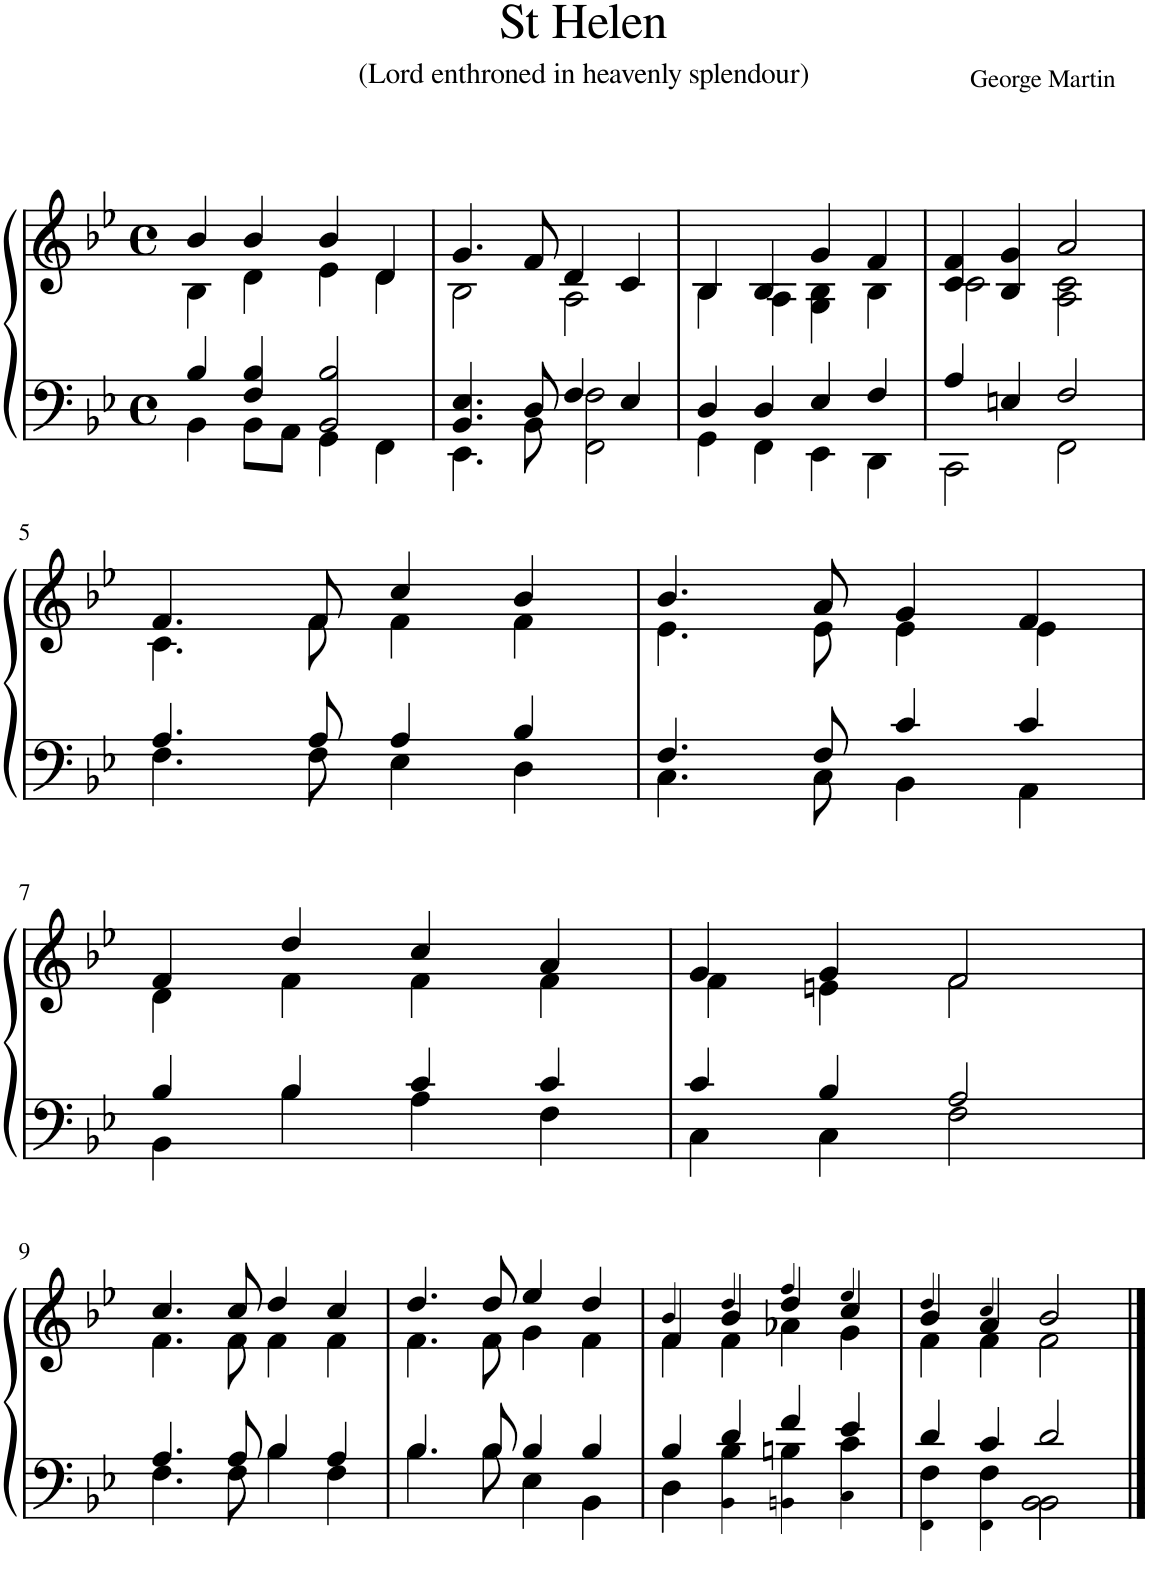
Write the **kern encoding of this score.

**kern	**kern
*part1	*part1
*staff2	*staff1
*I"Organ	*
*clefF4	*clefG2
*k[b-e-]	*k[b-e-]
*M4/4	*M4/4
*met(c)	*met(c)
=1	=1
*^	*^
4B-/	4BB-\	4b-/	4B-\
4F/ 4B-/	8BB-\L	4b-/	4d\
.	8AA\J	.	.
2BB-/ 2B-/	4GG\	4b-/	4e-\
.	4FF\	4d/	4d\
=2	=2	=2	=2
4.BB-/ 4.E-/	4.EE-\	4.g/	2B-\
8D/	8BB-\	8f/	.
4F/	2FF\ 2F\	4d/	2A\
4E-/	.	4c/	.
=3	=3	=3	=3
4D/	4GG\	4B-/	4B-\
4D/	4FF\	4B-/	4A\
4E-/	4EE-\	4g/	4G\ 4B-\
4F/	4DD\	4f/	4B-\
=4	=4	=4	=4
4A/	2CC\	4c/ 4f/	2c\
4En/	.	4B-/ 4g/	.
2F/	2FF\	2a/	2A\ 2c\
!!LO:LB:g=z	!!
=5	=5	=5	=5
4.A/	4.F\	4.f/	4.c\
8A/	8F\	8f/	8f\
4A/	4E-\	4cc/	4f\
4B-/	4D\	4b-/	4f\
=6	=6	=6	=6
4.F/	4.C\	4.b-/	4.e-\
8F/	8C\	8a/	8e-\
4c/	4BB-\	4g/	4e-\
4c/	4AA\	4f/	4e-\
!!LO:LB:g=z	!!
=7	=7	=7	=7
4B-/	4BB-\	4f/	4d\
4B-/	4B-\	4dd/	4f\
4c/	4A\	4cc/	4f\
4c/	4F\	4a/	4f\
=8	=8	=8	=8
4c/	4C\	4g/	4f\
4B-/	4C\	4g/	4en\
2A/	2F\	2f/	2f\
!!LO:LB:g=z	!!
=9	=9	=9	=9
4.A/	4.F\	4.cc/	4.f\
8A/	8F\	8cc/	8f\
4B-/	4B-\	4dd/	4f\
4A/	4F\	4cc/	4f\
=10	=10	=10	=10
4.B-/	4.B-\	4.dd/	4.f\
8B-/	8B-\	8dd/	8f\
4B-/	4E-\	4ee-/	4g\
4B-/	4BB-\	4dd/	4f\
=11	=11	=11	=11
*	*^	*	*^
4B-/	4D\	4D\	4f/	4f\	4b-!/
4d/	4B-\	4BB-!\	4b-/	4f\	4dd!/
4f/	4Bn\	4BBn!\	4dd/	4a-X\	4ff!/
4e-/	4c\	4C!\	4cc/	4g\	4ee-!/
=12	=12	=12	=12	=12	=12
4d/	4F\	4FF!\	4b-/	4f\	4dd!/
4c/	4F\	4FF!\	4a/	4f\	4cc!/
2d/	2BB-\	2BB-\	2b-/	2f\	2ryy
*v	*v	*v	*	*	*
*	*v	*v	*v
==	==
*-	*-
